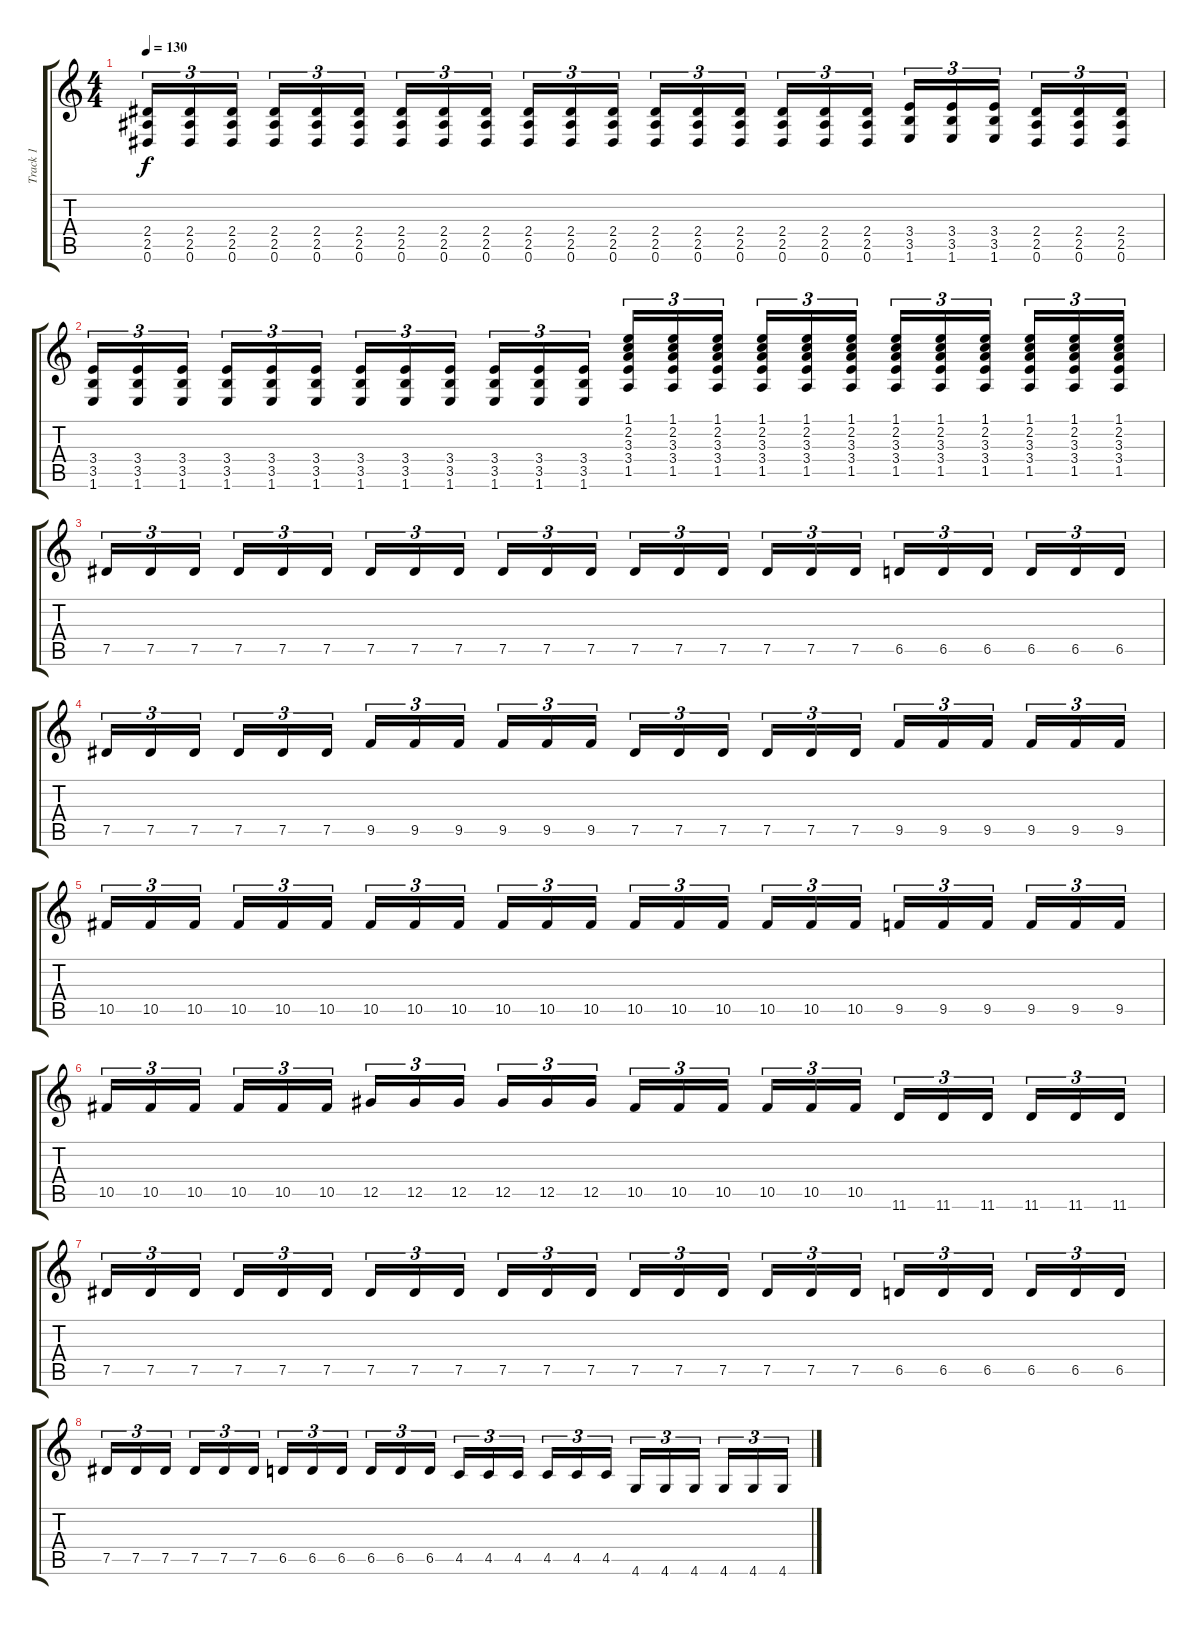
\track ("Track 1" "Track 1") {instrument distortionguitar}
\staff {score tabs}
\tuning (Eb4 Bb3 Gb3 Db3 Ab2 Eb2) {hide}
\ts (4 4)
\tempo 130
\clef g2
\ks c
(2.4 2.5 0.6).16{tu (3 2) dy f} (2.4 2.5 0.6).16{tu (3 2)} (2.4 2.5 0.6).16{tu (3 2)} (2.4 2.5 0.6).16{tu (3 2)} (2.4 2.5 0.6).16{tu (3 2)} (2.4 2.5 0.6).16{tu (3 2)} (2.4 2.5 0.6).16{tu (3 2)} (2.4 2.5 0.6).16{tu (3 2)} (2.4 2.5 0.6).16{tu (3 2)} (2.4 2.5 0.6).16{tu (3 2)} (2.4 2.5 0.6).16{tu (3 2)} (2.4 2.5 0.6).16{tu (3 2)} (2.4 2.5 0.6).16{tu (3 2)} (2.4 2.5 0.6).16{tu (3 2)} (2.4 2.5 0.6).16{tu (3 2)} (2.4 2.5 0.6).16{tu (3 2)} (2.4 2.5 0.6).16{tu (3 2)} (2.4 2.5 0.6).16{tu (3 2)} (3.4 3.5 1.6).16{tu (3 2)} (3.4 3.5 1.6).16{tu (3 2)} (3.4 3.5 1.6).16{tu (3 2)} (2.4 2.5 0.6).16{tu (3 2)} (2.4 2.5 0.6).16{tu (3 2)} (2.4 2.5 0.6).16{tu (3 2)} |
(3.4 3.5 1.6).16{tu (3 2)} (3.4 3.5 1.6).16{tu (3 2)} (3.4 3.5 1.6).16{tu (3 2)} (3.4 3.5 1.6).16{tu (3 2)} (3.4 3.5 1.6).16{tu (3 2)} (3.4 3.5 1.6).16{tu (3 2)} (3.4 3.5 1.6).16{tu (3 2)} (3.4 3.5 1.6).16{tu (3 2)} (3.4 3.5 1.6).16{tu (3 2)} (3.4 3.5 1.6).16{tu (3 2)} (3.4 3.5 1.6).16{tu (3 2)} (3.4 3.5 1.6).16{tu (3 2)} (1.1 2.2 3.3 3.4 1.5).16{tu (3 2)} (1.1 2.2 3.3 3.4 1.5).16{tu (3 2)} (1.1 2.2 3.3 3.4 1.5).16{tu (3 2)} (1.1 2.2 3.3 3.4 1.5).16{tu (3 2)} (1.1 2.2 3.3 3.4 1.5).16{tu (3 2)} (1.1 2.2 3.3 3.4 1.5).16{tu (3 2)} (1.1 2.2 3.3 3.4 1.5).16{tu (3 2)} (1.1 2.2 3.3 3.4 1.5).16{tu (3 2)} (1.1 2.2 3.3 3.4 1.5).16{tu (3 2)} (1.1 2.2 3.3 3.4 1.5).16{tu (3 2)} (1.1 2.2 3.3 3.4 1.5).16{tu (3 2)} (1.1 2.2 3.3 3.4 1.5).16{tu (3 2)} |
7.5.16{tu (3 2)} 7.5.16{tu (3 2)} 7.5.16{tu (3 2)} 7.5.16{tu (3 2)} 7.5.16{tu (3 2)} 7.5.16{tu (3 2)} 7.5.16{tu (3 2)} 7.5.16{tu (3 2)} 7.5.16{tu (3 2)} 7.5.16{tu (3 2)} 7.5.16{tu (3 2)} 7.5.16{tu (3 2)} 7.5.16{tu (3 2)} 7.5.16{tu (3 2)} 7.5.16{tu (3 2)} 7.5.16{tu (3 2)} 7.5.16{tu (3 2)} 7.5.16{tu (3 2)} 6.5.16{tu (3 2)} 6.5.16{tu (3 2)} 6.5.16{tu (3 2)} 6.5.16{tu (3 2)} 6.5.16{tu (3 2)} 6.5.16{tu (3 2)} |
7.5.16{tu (3 2)} 7.5.16{tu (3 2)} 7.5.16{tu (3 2)} 7.5.16{tu (3 2)} 7.5.16{tu (3 2)} 7.5.16{tu (3 2)} 9.5.16{tu (3 2)} 9.5.16{tu (3 2)} 9.5.16{tu (3 2)} 9.5.16{tu (3 2)} 9.5.16{tu (3 2)} 9.5.16{tu (3 2)} 7.5.16{tu (3 2)} 7.5.16{tu (3 2)} 7.5.16{tu (3 2)} 7.5.16{tu (3 2)} 7.5.16{tu (3 2)} 7.5.16{tu (3 2)} 9.5.16{tu (3 2)} 9.5.16{tu (3 2)} 9.5.16{tu (3 2)} 9.5.16{tu (3 2)} 9.5.16{tu (3 2)} 9.5.16{tu (3 2)} |
10.5.16{tu (3 2)} 10.5.16{tu (3 2)} 10.5.16{tu (3 2)} 10.5.16{tu (3 2)} 10.5.16{tu (3 2)} 10.5.16{tu (3 2)} 10.5.16{tu (3 2)} 10.5.16{tu (3 2)} 10.5.16{tu (3 2)} 10.5.16{tu (3 2)} 10.5.16{tu (3 2)} 10.5.16{tu (3 2)} 10.5.16{tu (3 2)} 10.5.16{tu (3 2)} 10.5.16{tu (3 2)} 10.5.16{tu (3 2)} 10.5.16{tu (3 2)} 10.5.16{tu (3 2)} 9.5.16{tu (3 2)} 9.5.16{tu (3 2)} 9.5.16{tu (3 2)} 9.5.16{tu (3 2)} 9.5.16{tu (3 2)} 9.5.16{tu (3 2)} |
10.5.16{tu (3 2)} 10.5.16{tu (3 2)} 10.5.16{tu (3 2)} 10.5.16{tu (3 2)} 10.5.16{tu (3 2)} 10.5.16{tu (3 2)} 12.5.16{tu (3 2)} 12.5.16{tu (3 2)} 12.5.16{tu (3 2)} 12.5.16{tu (3 2)} 12.5.16{tu (3 2)} 12.5.16{tu (3 2)} 10.5.16{tu (3 2)} 10.5.16{tu (3 2)} 10.5.16{tu (3 2)} 10.5.16{tu (3 2)} 10.5.16{tu (3 2)} 10.5.16{tu (3 2)} 11.6.16{tu (3 2)} 11.6.16{tu (3 2)} 11.6.16{tu (3 2)} 11.6.16{tu (3 2)} 11.6.16{tu (3 2)} 11.6.16{tu (3 2)} |
7.5.16{tu (3 2)} 7.5.16{tu (3 2)} 7.5.16{tu (3 2)} 7.5.16{tu (3 2)} 7.5.16{tu (3 2)} 7.5.16{tu (3 2)} 7.5.16{tu (3 2)} 7.5.16{tu (3 2)} 7.5.16{tu (3 2)} 7.5.16{tu (3 2)} 7.5.16{tu (3 2)} 7.5.16{tu (3 2)} 7.5.16{tu (3 2)} 7.5.16{tu (3 2)} 7.5.16{tu (3 2)} 7.5.16{tu (3 2)} 7.5.16{tu (3 2)} 7.5.16{tu (3 2)} 6.5.16{tu (3 2)} 6.5.16{tu (3 2)} 6.5.16{tu (3 2)} 6.5.16{tu (3 2)} 6.5.16{tu (3 2)} 6.5.16{tu (3 2)} |
7.5.16{tu (3 2)} 7.5.16{tu (3 2)} 7.5.16{tu (3 2)} 7.5.16{tu (3 2)} 7.5.16{tu (3 2)} 7.5.16{tu (3 2)} 6.5.16{tu (3 2)} 6.5.16{tu (3 2)} 6.5.16{tu (3 2)} 6.5.16{tu (3 2)} 6.5.16{tu (3 2)} 6.5.16{tu (3 2)} 4.5.16{tu (3 2)} 4.5.16{tu (3 2)} 4.5.16{tu (3 2)} 4.5.16{tu (3 2)} 4.5.16{tu (3 2)} 4.5.16{tu (3 2)} 4.6.16{tu (3 2)} 4.6.16{tu (3 2)} 4.6.16{tu (3 2)} 4.6.16{tu (3 2)} 4.6.16{tu (3 2)} 4.6.16{tu (3 2)}
